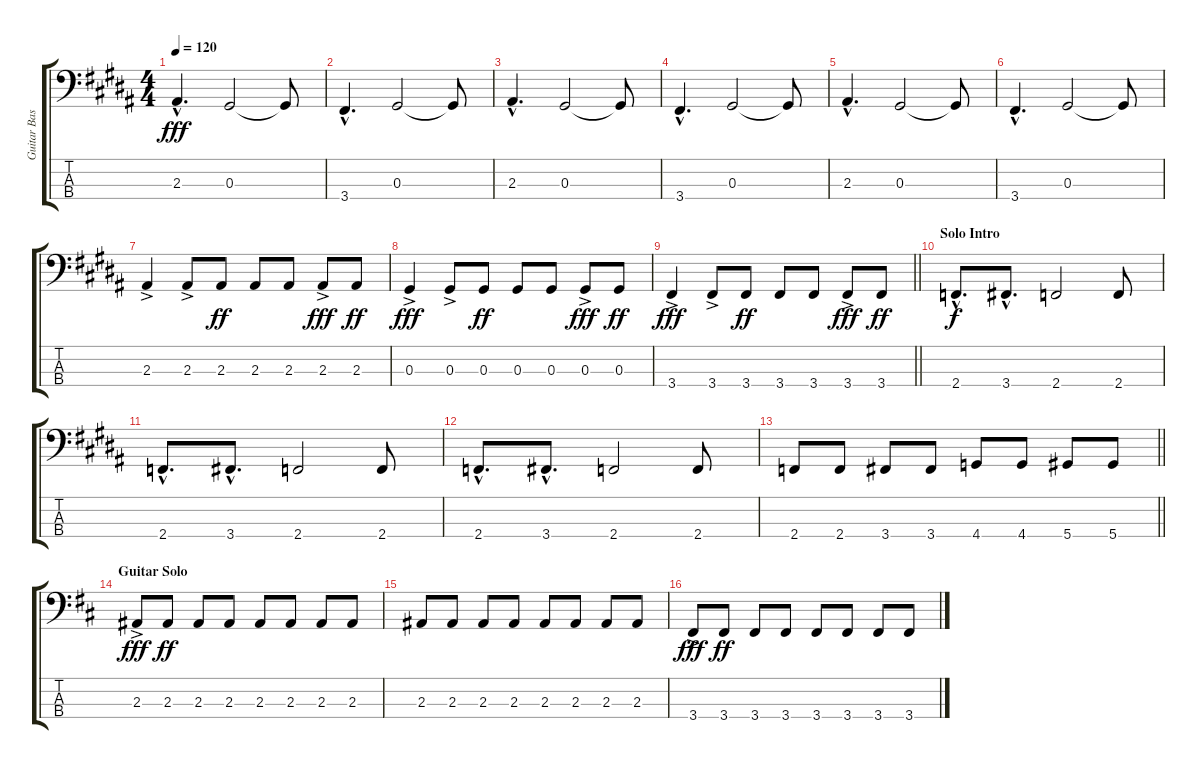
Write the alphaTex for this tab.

\track ("Guitar Bass" "Guitar Bas") {instrument electricbassfinger}
\staff {score tabs}
\tuning (Gb2 Db2 Ab1 Eb1) {hide}
\ts (4 4)
\tempo 120
\clef f4
\ks b
2.3{hac}.4{d dy fff} 0.3.2 0.3{t}.8 |
3.4{hac}.4{d} 0.3.2 0.3{t}.8 |
2.3{hac}.4{d} 0.3.2 0.3{t}.8 |
3.4{hac}.4{d} 0.3.2 0.3{t}.8 |
2.3{hac}.4{d} 0.3.2 0.3{t}.8 |
3.4{hac}.4{d} 0.3.2 0.3{t}.8 |
2.3{ac}.4 2.3{ac}.8 2.3.8{dy ff} 2.3.8 2.3.8 2.3{ac}.8{dy fff} 2.3.8{dy ff} |
0.3{ac}.4{dy fff} 0.3{ac}.8 0.3.8{dy ff} 0.3.8 0.3.8 0.3{ac}.8{dy fff} 0.3.8{dy ff} |
\barLineRight lightlight
3.4{ac}.4{dy fff} 3.4{ac}.8 3.4.8{dy ff} 3.4.8 3.4.8 3.4{ac}.8{dy fff} 3.4.8{dy ff} |
\section ("" "Solo Intro")
2.4{hac}.8{d dy f} 3.4{hac}.8{d} 2.4.2 2.4.8 |
2.4{hac}.8{d} 3.4{hac}.8{d} 2.4.2 2.4.8 |
2.4{hac}.8{d} 3.4{hac}.8{d} 2.4.2 2.4.8 |
\barLineRight lightlight
2.4.8 2.4.8 3.4.8 3.4.8 4.4.8 4.4.8 5.4.8 5.4.8 |
\section ("" "Guitar Solo")
\ks d
2.3{ac}.8{dy fff} 2.3.8{dy ff} 2.3.8 2.3.8 2.3.8 2.3.8 2.3.8 2.3.8 |
2.3.8 2.3.8 2.3.8 2.3.8 2.3.8 2.3.8 2.3.8 2.3.8 |
3.4{ac}.8{dy fff} 3.4.8{dy ff} 3.4.8 3.4.8 3.4.8 3.4.8 3.4.8 3.4.8
